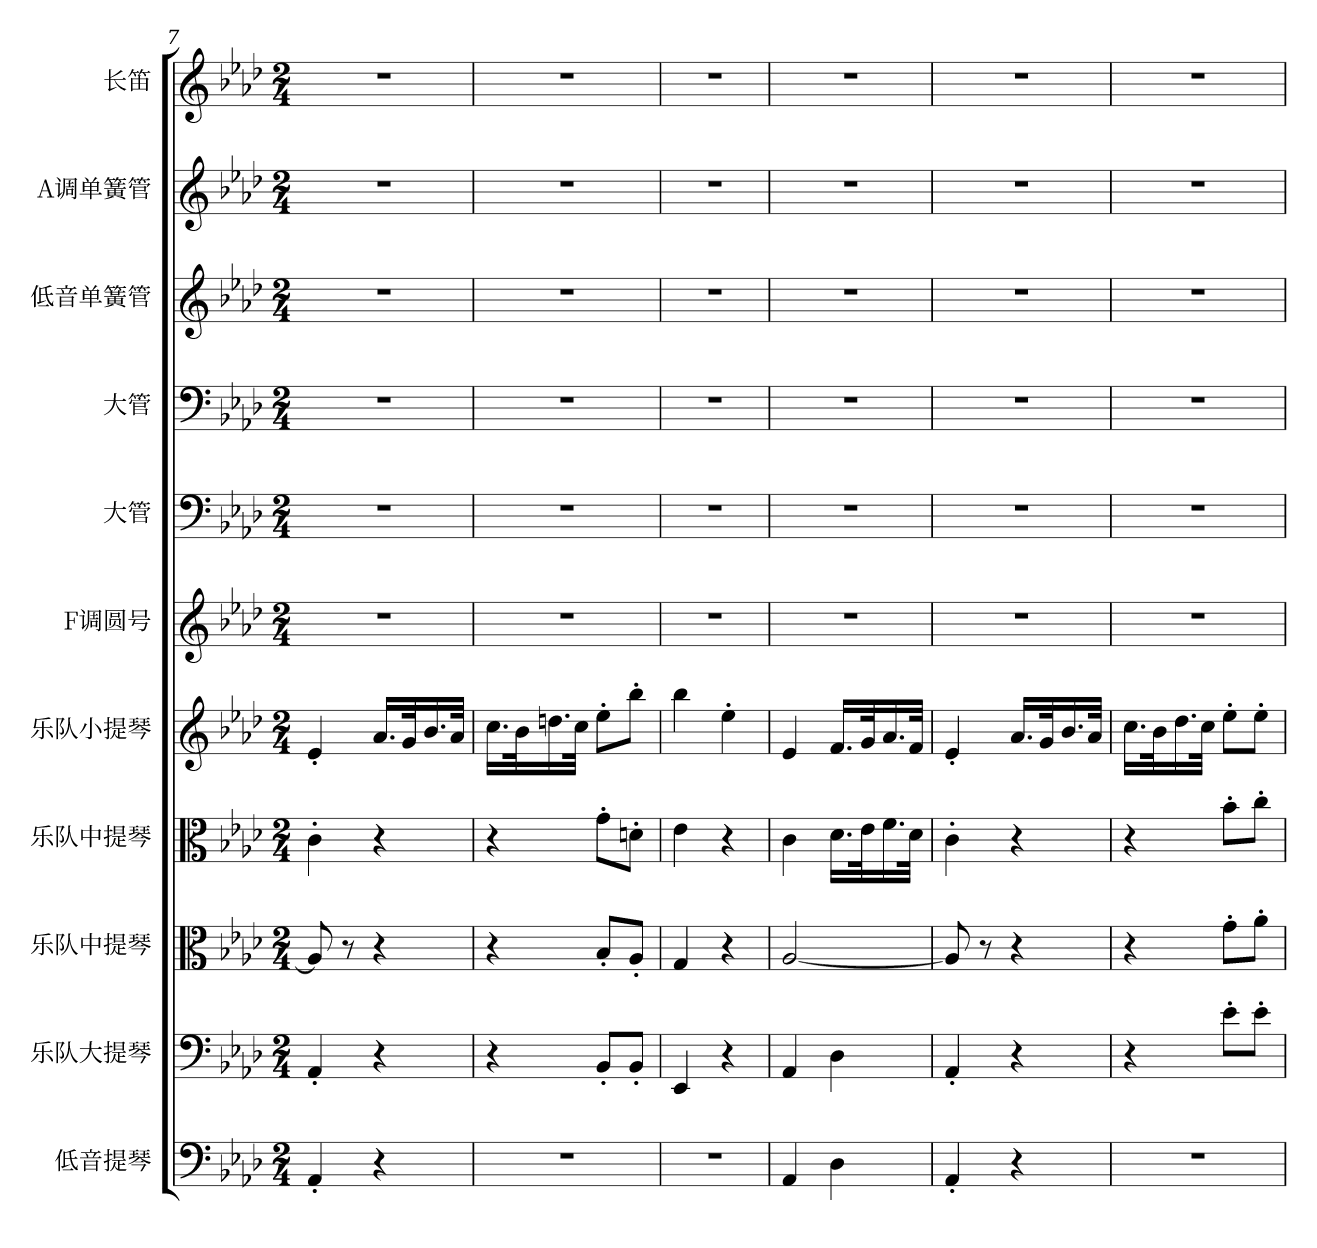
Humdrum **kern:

**kern	**kern	**kern	**kern	**kern	**kern	**kern	**kern	**kern	**kern	**kern
*part11	*part10	*part9	*part8	*part7	*part6	*part5	*part4	*part3	*part2	*part1
*staff11	*staff10	*staff9	*staff8	*staff7	*staff6	*staff5	*staff4	*staff3	*staff2	*staff1
*I"低音提琴	*I"乐队大提琴	*I"乐队中提琴	*I"乐队中提琴	*I"乐队小提琴	*I"F调圆号	*I"大管	*I"大管	*I"低音单簧管	*I"A调单簧管	*I"长笛
!!LO:PB:g=z
*clefF4	*clefF4	*clefC3	*clefC3	*clefG2	*clefG2	*clefF4	*clefF4	*clefG2	*clefG2	*clefG2
*ITrd7c12	*	*	*	*	*ITrd4c7	*	*	*ITrd1c2	*ITrd1c2	*
*k[b-e-a-d-]	*k[b-e-a-d-]	*k[b-e-a-d-]	*k[b-e-a-d-]	*k[b-e-a-d-]	*k[b-e-a-d-g-]	*k[b-e-a-d-]	*k[b-e-a-d-]	*k[b-e-a-d-g-c-]	*k[b-e-a-d-g-c-]	*k[b-e-a-d-]
*M2/4	*M2/4	*M2/4	*M2/4	*M2/4	*M2/4	*M2/4	*M2/4	*M2/4	*M2/4	*M2/4
=7	=7	=7	=7	=7	=7	=7	=7	=7	=7	=7
4AAA-'/	4AA-'/	8A-/]	4c'\	4e-'/	2r	2r	2r	2r	2r	2r
.	.	8r	.	.	.	.	.	.	.	.
4r	4r	4r	4r	16.a-/LL	.	.	.	.	.	.
.	.	.	.	32g/K	.	.	.	.	.	.
.	.	.	.	16.b-/	.	.	.	.	.	.
.	.	.	.	32a-/JJk	.	.	.	.	.	.
=8	=8	=8	=8	=8	=8	=8	=8	=8	=8	=8
2r	4r	4r	4r	16.cc\LL	2r	2r	2r	2r	2r	2r
.	.	.	.	32b-\K	.	.	.	.	.	.
.	.	.	.	16.ddn\	.	.	.	.	.	.
.	.	.	.	32cc\JJk	.	.	.	.	.	.
.	8BB-'/L	8B-'/L	8g'\L	8ee-'\L	.	.	.	.	.	.
.	8BB-'/J	8A-'/J	8dn'\J	8bb-'\J	.	.	.	.	.	.
=9	=9	=9	=9	=9	=9	=9	=9	=9	=9	=9
*	*	*	*	*	*	*	*	*	*	*MM44
2r	4EE-/	4G/	4e-\	4bb-\	2r	2r	2r	2r	2r	2r
.	4r	4r	4r	4ee-'\	.	.	.	.	.	.
=10	=10	=10	=10	=10	=10	=10	=10	=10	=10	=10
*	*	*	*	*	*	*	*	*	*	*MM48
4AAA-/	4AA-/	[2A-/	4c\	4e-/	2r	2r	2r	2r	2r	2r
4DD-\	4D-\	.	16.d-\LL	16.f/LL	.	.	.	.	.	.
.	.	.	32e-\K	32g/K	.	.	.	.	.	.
.	.	.	16.f\	16.a-/	.	.	.	.	.	.
.	.	.	32d-\JJk	32f/JJk	.	.	.	.	.	.
=11	=11	=11	=11	=11	=11	=11	=11	=11	=11	=11
4AAA-'/	4AA-'/	8A-/]	4c'\	4e-'/	2r	2r	2r	2r	2r	2r
.	.	8r	.	.	.	.	.	.	.	.
4r	4r	4r	4r	16.a-/LL	.	.	.	.	.	.
.	.	.	.	32g/K	.	.	.	.	.	.
.	.	.	.	16.b-/	.	.	.	.	.	.
.	.	.	.	32a-/JJk	.	.	.	.	.	.
!!LO:PB:g=z
=12	=12	=12	=12	=12	=12	=12	=12	=12	=12	=12
2r	4r	4r	4r	16.cc\LL	2r	2r	2r	2r	2r	2r
.	.	.	.	32b-\K	.	.	.	.	.	.
.	.	.	.	16.dd-\	.	.	.	.	.	.
.	.	.	.	32cc\JJk	.	.	.	.	.	.
.	8e-'\L	8g'\L	8b-'\L	8ee-'\L	.	.	.	.	.	.
.	8e-'\J	8a-'\J	8cc'\J	8ee-'\J	.	.	.	.	.	.
=	=	=	=	=	=	=	=	=	=	=
*-	*-	*-	*-	*-	*-	*-	*-	*-	*-	*-
